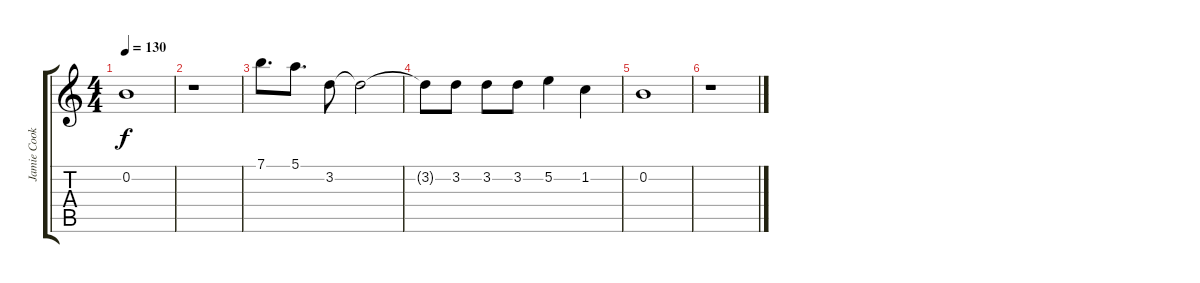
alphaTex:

\track ("Jamie Cook (Guitar 2)" "Jamie Cook") {instrument distortionguitar}
\staff {score tabs}
\tuning (E4 B3 G3 D3 A2 E2) {hide}
\ts (4 4)
\tempo 130
\clef g2
\ks c
0.2.1{dy f} |
r.1 |
7.1.8{d} 5.1.8{d} 3.2.8 3.2{t}.2 |
3.2{t}.8 3.2.8 3.2.8 3.2.8 5.2.4 1.2.4 |
0.2.1 |
r.1
